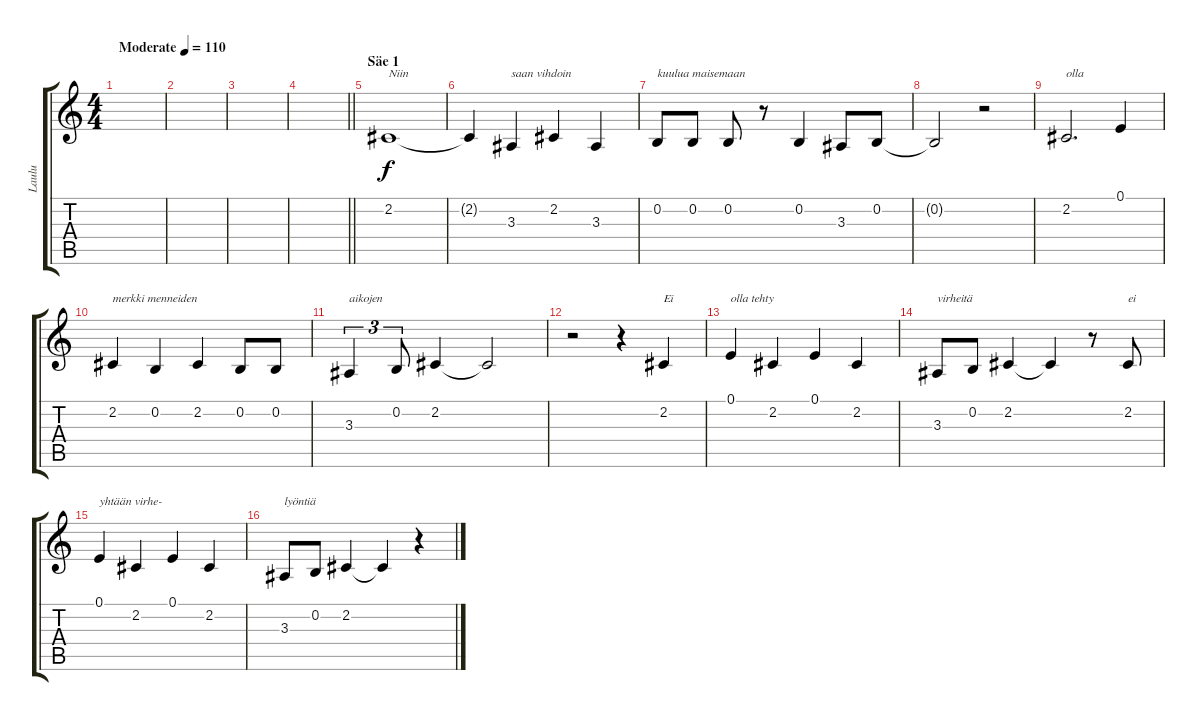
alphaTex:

\track ("Laulu" "Laulu") {instrument violin}
\staff {score tabs}
\tuning (E4 B3 G3 D3 A2 E2) {hide}
\ts (4 4)
\tempo (110 "Moderate")
\clef g2
\ks c
|
|
|
\barLineRight lightlight
|
\section ("" "Säe 1")
2.2.1{txt "Niin"} |
2.2{t}.4 3.3.4{txt "saan vihdoin"} 2.2.4 3.3.4 |
0.2.8{txt "kuulua maisemaan"} 0.2.8 0.2.8 r.8 0.2.4 3.3.8 0.2.8 |
0.2{t}.2 r.2 |
2.2.2{d txt "olla"} 0.1.4 |
2.2.4{txt "merkki menneiden"} 0.2.4 2.2.4 0.2.8 0.2.8 |
3.3.4{tu (3 2) txt "aikojen"} 0.2.8{tu (3 2)} 2.2.4 2.2{t}.2 |
r.2 r.4 2.2.4{txt "Ei"} |
0.1.4{txt "olla tehty"} 2.2.4 0.1.4 2.2.4 |
3.3.8{txt "virheitä"} 0.2.8 2.2.4 2.2{t}.4 r.8 2.2.8{txt "ei"} |
0.1.4{txt "yhtään virhe-"} 2.2.4 0.1.4 2.2.4 |
3.3.8{txt "lyöntiä"} 0.2.8 2.2.4 2.2{t}.4 r.4
